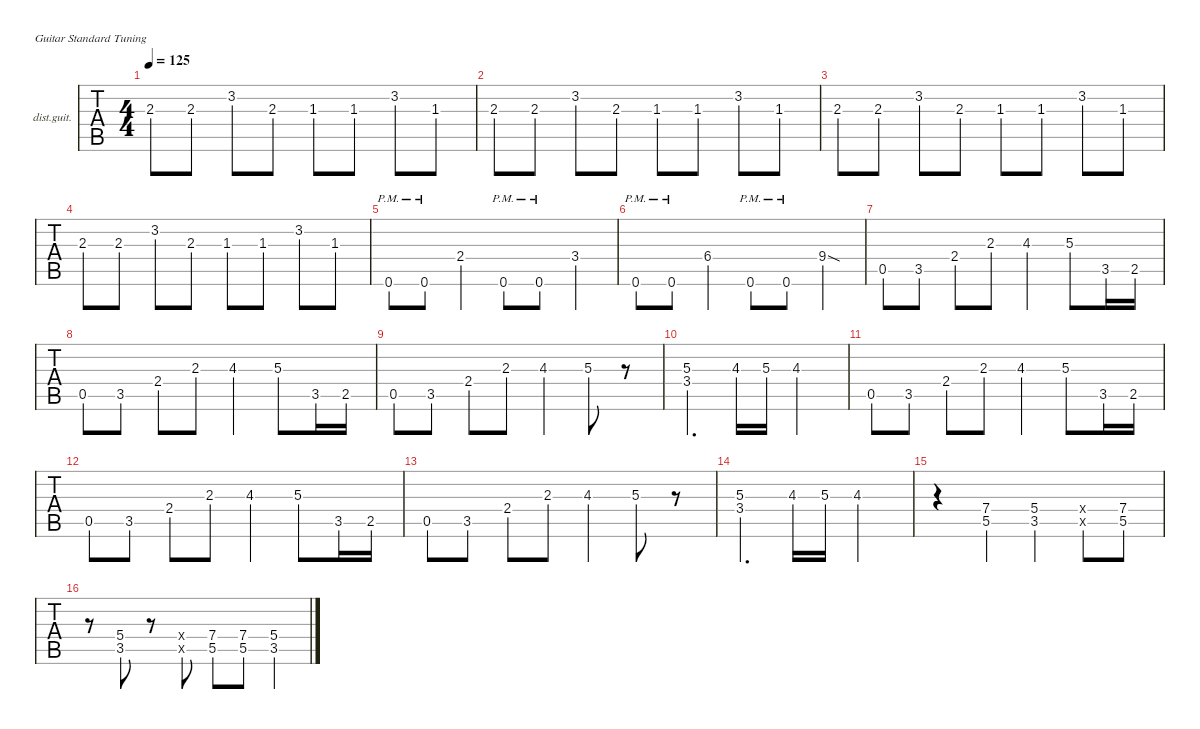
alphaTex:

\hideDynamics
\bracketExtendMode nobrackets
\firstSystemTrackNameOrientation horizontal
\otherSystemsTrackNameOrientation horizontal
\track ("Distortion Guitar" "dist.guit.") {instrument distortionguitar}
\staff {tabs}
\tuning (E4 B3 G3 D3 A2 E2)
\ts (4 4)
\tempo 125
\clef g2
\ks aminor
2.3.8{dy mf} 2.3.8 3.2.8 2.3.8 1.3{acc #}.8 1.3{acc #}.8 3.2.8 1.3{acc #}.8 |
2.3.8 2.3.8 3.2.8 2.3.8 1.3{acc #}.8 1.3{acc #}.8 3.2.8 1.3{acc #}.8 |
2.3.8 2.3.8 3.2.8 2.3.8 1.3{acc #}.8 1.3{acc #}.8 3.2.8 1.3{acc #}.8 |
2.3.8 2.3.8 3.2.8 2.3.8 1.3{acc #}.8 1.3{acc #}.8 3.2.8 1.3{acc #}.8 |
0.6{pm}.8 0.6{pm}.8 2.4.4 0.6{pm}.8 0.6{pm}.8 3.4.4 |
0.6{pm}.8 0.6{pm}.8 6.4{acc #}.4 0.6{pm}.8 0.6{pm}.8 9.4{sod}.4 |
0.5.8 3.5{acc #}.8 2.4.8 2.3.8 4.3.4 5.3.8 3.5.16 2.5.16 |
0.5.8 3.5{acc #}.8 2.4.8 2.3.8 4.3.4 5.3.8 3.5.16 2.5.16 |
0.5.8 3.5{acc #}.8 2.4.8 2.3.8 4.3.4 5.3.8 r.8 |
(5.3 3.4).4{d} 4.3.16 5.3.16 4.3.2 |
0.5.8 3.5{acc #}.8 2.4.8 2.3.8 4.3.4 5.3.8 3.5.16 2.5.16 |
0.5.8 3.5{acc #}.8 2.4.8 2.3.8 4.3.4 5.3.8 3.5.16 2.5.16 |
0.5.8 3.5{acc #}.8 2.4.8 2.3.8 4.3.4 5.3.8 r.8 |
(5.3 3.4).4{d} 4.3.16 5.3.16 4.3.2 |
r.4 (5.5 7.4).4 (3.5 5.4).4 (0.5{x} 0.4{x}).8 (5.5 7.4).8 |
r.8 (3.5 5.4).8 r.8 (0.5{x} 0.4{x}).8 (5.5 7.4).8 (5.5 7.4).8 (3.5 5.4).4
